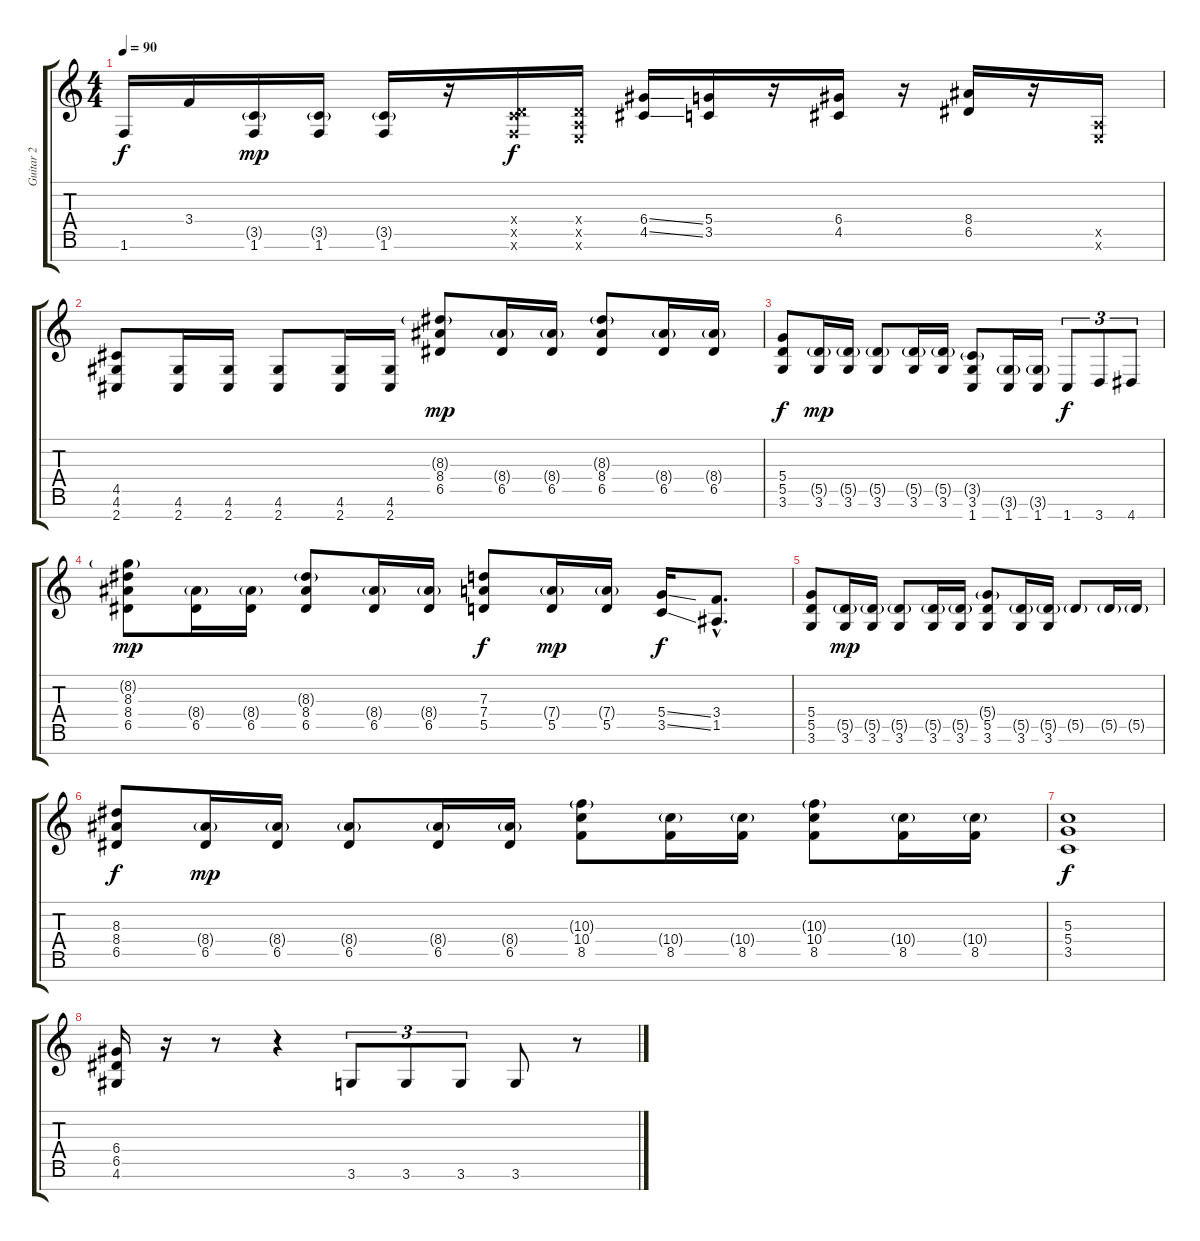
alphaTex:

\track ("Guitar 2" "Guitar 2") {instrument distortionguitar}
\staff {score tabs}
\tuning (E4 B3 G3 D3 A2 E2 B1) {hide}
\ts (4 4)
\tempo 90
\clef g2
\ks c
1.6.16{dy f instrument distortionguitar} 3.4.16 (3.5{g} 1.6).16{dy mp} (3.5{g} 1.6).16 (3.5{g} 1.6).16 r.16 (0.4{x} 3.5{x} 1.6{x}).16{dy f} (0.4{x} 0.5{x} 0.6{x}).16 (6.4{ss} 4.5{ss}).16 (5.4 3.5).16 r.16 (6.4 4.5).16 r.16 (8.4 6.5).16 r.16 (0.5{x} 0.6{x}).16 |
(4.5 4.6 2.7).8 (4.6 2.7).16 (4.6 2.7).16 (4.6 2.7).8 (4.6 2.7).16 (4.6 2.7).16 (8.3{g} 8.4 6.5).8{dy mp} (8.4{g} 6.5).16 (8.4{g} 6.5).16 (8.3{g} 8.4 6.5).8 (8.4{g} 6.5).16 (8.4{g} 6.5).16 |
(5.4 5.5 3.6).8{dy f instrument distortionguitar} (5.5{g} 3.6).16{dy mp} (5.5{g} 3.6).16 (5.5{g} 3.6).8 (5.5{g} 3.6).16 (5.5{g} 3.6).16 (3.5{g} 3.6 1.7).8 (3.6{g} 1.7).16 (3.6{g} 1.7).16 1.7.8{tu (3 2) dy f} 3.7.8{tu (3 2)} 4.7.8{tu (3 2)} |
(8.2{g} 8.3 8.4 6.5).8{dy mp} (8.4{g} 6.5).16 (8.4{g} 6.5).16 (8.3{g} 8.4 6.5).8 (8.4{g} 6.5).16 (8.4{g} 6.5).16 (7.3 7.4 5.5).8{dy f} (7.4{g} 5.5).16{dy mp} (7.4{g} 5.5).16 (5.4{ss} 3.5{ss}).16{dy f} (3.4{hac} 1.5{hac}).8{d} |
(5.4 5.5 3.6).8{instrument distortionguitar} (5.5{g} 3.6).16{dy mp} (5.5{g} 3.6).16 (5.5{g} 3.6).8 (5.5{g} 3.6).16 (5.5{g} 3.6).16 (5.4{g} 5.5 3.6).8 (5.5{g} 3.6).16 (5.5{g} 3.6).16 5.5{g}.8 5.5{g}.16 5.5{g}.16 |
(8.3 8.4 6.5).8{dy f} (8.4{g} 6.5).16{dy mp} (8.4{g} 6.5).16 (8.4{g} 6.5).8 (8.4{g} 6.5).16 (8.4{g} 6.5).16 (10.3{g} 10.4 8.5).8 (10.4{g} 8.5).16 (10.4{g} 8.5).16 (10.3{g} 10.4 8.5).8 (10.4{g} 8.5).16 (10.4{g} 8.5).16 |
(5.3 5.4 3.5).1{dy f} |
(6.4 6.5 4.6).16 r.16 r.8 r.4 3.6.8{tu (3 2) instrument overdrivenguitar} 3.6.8{tu (3 2)} 3.6.8{tu (3 2)} 3.6.8 r.8
